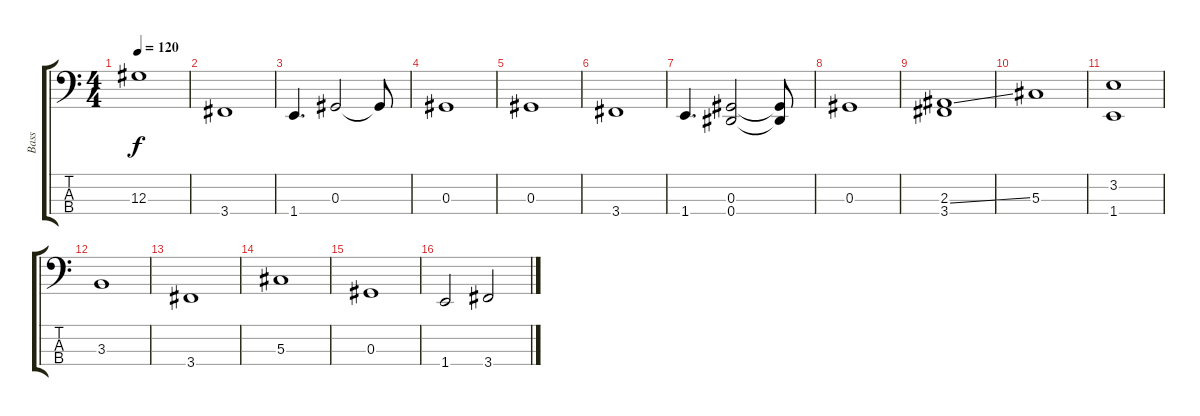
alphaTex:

\track ("Bass" "Bass") {instrument electricbassfinger}
\staff {score tabs}
\tuning (Gb2 Db2 Ab1 Eb1) {hide}
\ts (4 4)
\tempo 120
\clef f4
\ks c
12.3.1{dy f} |
3.4.1 |
1.4.4{d} 0.3.2 0.3{t}.8 |
0.3.1 |
0.3.1 |
3.4.1 |
1.4.4{d} (0.3 0.4).2 (0.3{t} 0.4{t}).8 |
0.3.1 |
(2.3{ss} 3.4).1 |
5.3.1 |
(3.2 1.4).1 |
3.3.1 |
3.4.1 |
5.3.1 |
0.3.1 |
1.4.2 3.4.2
